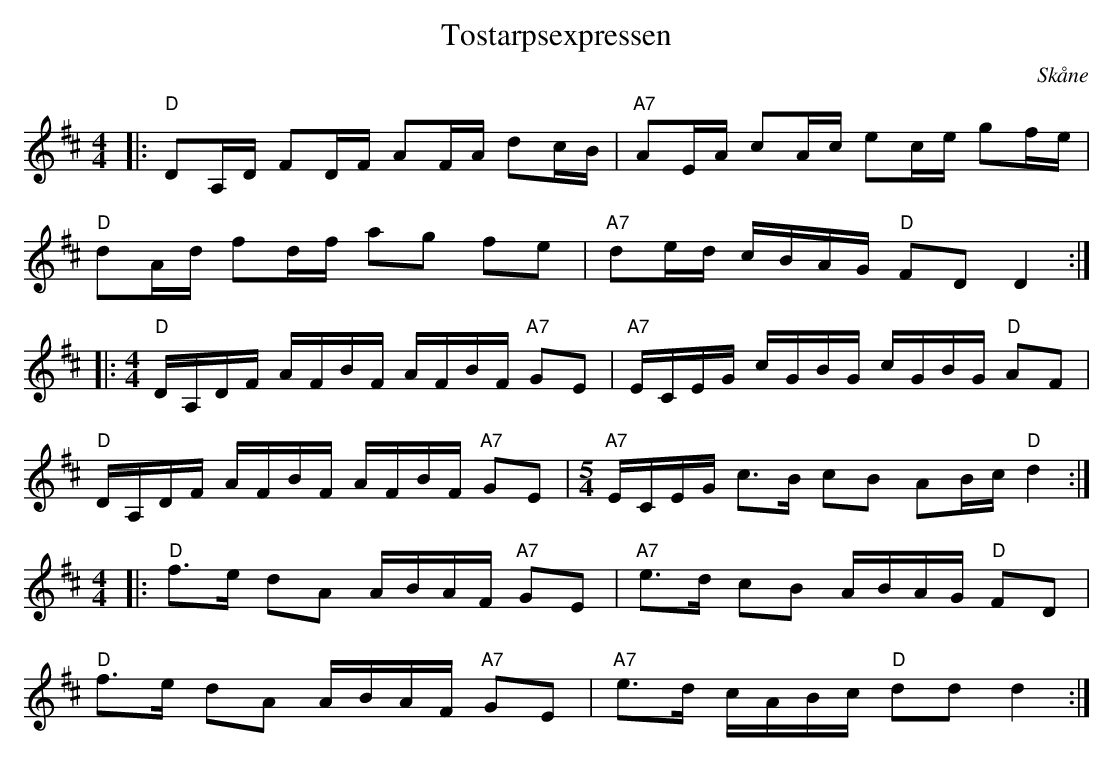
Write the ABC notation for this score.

X:1
T:Tostarpsexpressen
O:Skåne
M:4/4
K:D
|: "D"DA,/D/ FD/F/ AF/A/ dc/B/| "A7"AE/A/ cA/c/ ec/e/ gf/e/ |
"D"dA/d/ fd/f/ ag fe | "A7"de/d/ c/B/A/G/ "D"FDD2 :|
|:[M:4/4] "D"D/A,/D/F/ A/F/B/F/ A/F/B/F/ "A7"GE| "A7"E/C/E/G/ c/G/B/G/ c/G/B/G/ "D"AF |
"D"D/A,/D/F/ A/F/B/F/ A/F/B/F/ "A7"GE|[M:5/4] "A7"E/C/E/G/ c>B cB AB/c/ "D"d2 :|
[M:4/4]|: "D"f>e dA A/B/A/F/ "A7"GE | "A7"e>d cB A/B/A/G/ "D"FD |
"D" f>e dA A/B/A/F/ "A7"GE | "A7"e>d c/A/B/c/ "D"ddd2 :|
